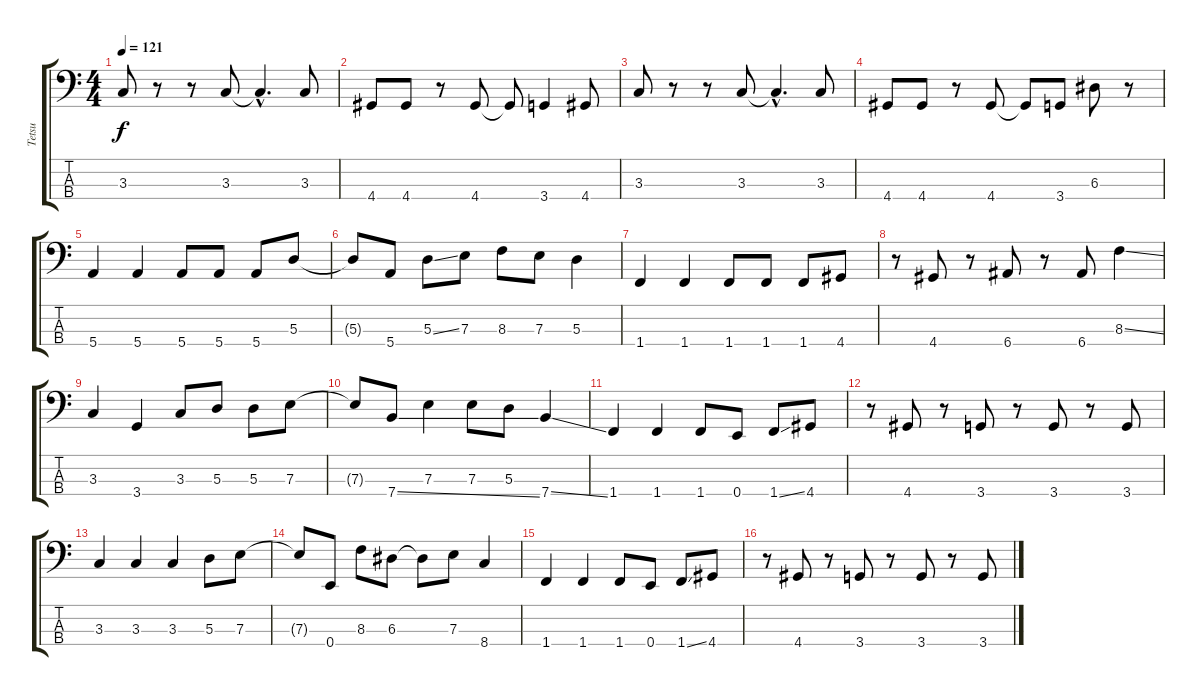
\track ("Tetsu" "Tetsu") {instrument electricbasspick}
\staff {score tabs}
\tuning (G2 D2 A1 E1) {hide}
\ts (4 4)
\tempo 121
\clef f4
\ks c
3.3.8{dy f} r.8 r.8 3.3.8 3.3{hac t}.4{d} 3.3.8 |
4.4.8 4.4.8 r.8 4.4.8 4.4{t}.8 3.4.4 4.4.8 |
3.3.8 r.8 r.8 3.3.8 3.3{hac t}.4{d} 3.3.8 |
4.4.8 4.4.8 r.8 4.4.8 4.4{t}.8 3.4.8 6.3.8 r.8 |
5.4.4 5.4.4 5.4.8 5.4.8 5.4.8 5.3.8 |
5.3{t}.8 5.4.8 5.3{ss}.8 7.3.8 8.3.8 7.3.8 5.3.4 |
1.4.4 1.4.4 1.4.8 1.4.8 1.4.8 4.4.8 |
r.8 4.4.8 r.8 6.4.8 r.8 6.4.8 8.3{ss}.4 |
3.3.4 3.4.4 3.3.8 5.3.8 5.3.8 7.3.8 |
7.3{t}.8 7.4{ss}.8 7.3.4 7.3.8 5.3.8 7.4{ss}.4 |
1.4.4 1.4.4 1.4.8 0.4.8 1.4{ss}.8 4.4.8 |
r.8 4.4.8 r.8 3.4.8 r.8 3.4.8 r.8 3.4.8 |
3.3.4 3.3.4 3.3.4 5.3.8 7.3.8 |
7.3{t}.8 0.4.8 8.3.8 6.3.8 6.3{t}.8 7.3.8 8.4.4 |
1.4.4 1.4.4 1.4.8 0.4.8 1.4{ss}.8 4.4.8 |
r.8 4.4.8 r.8 3.4.8 r.8 3.4.8 r.8 3.4.8
